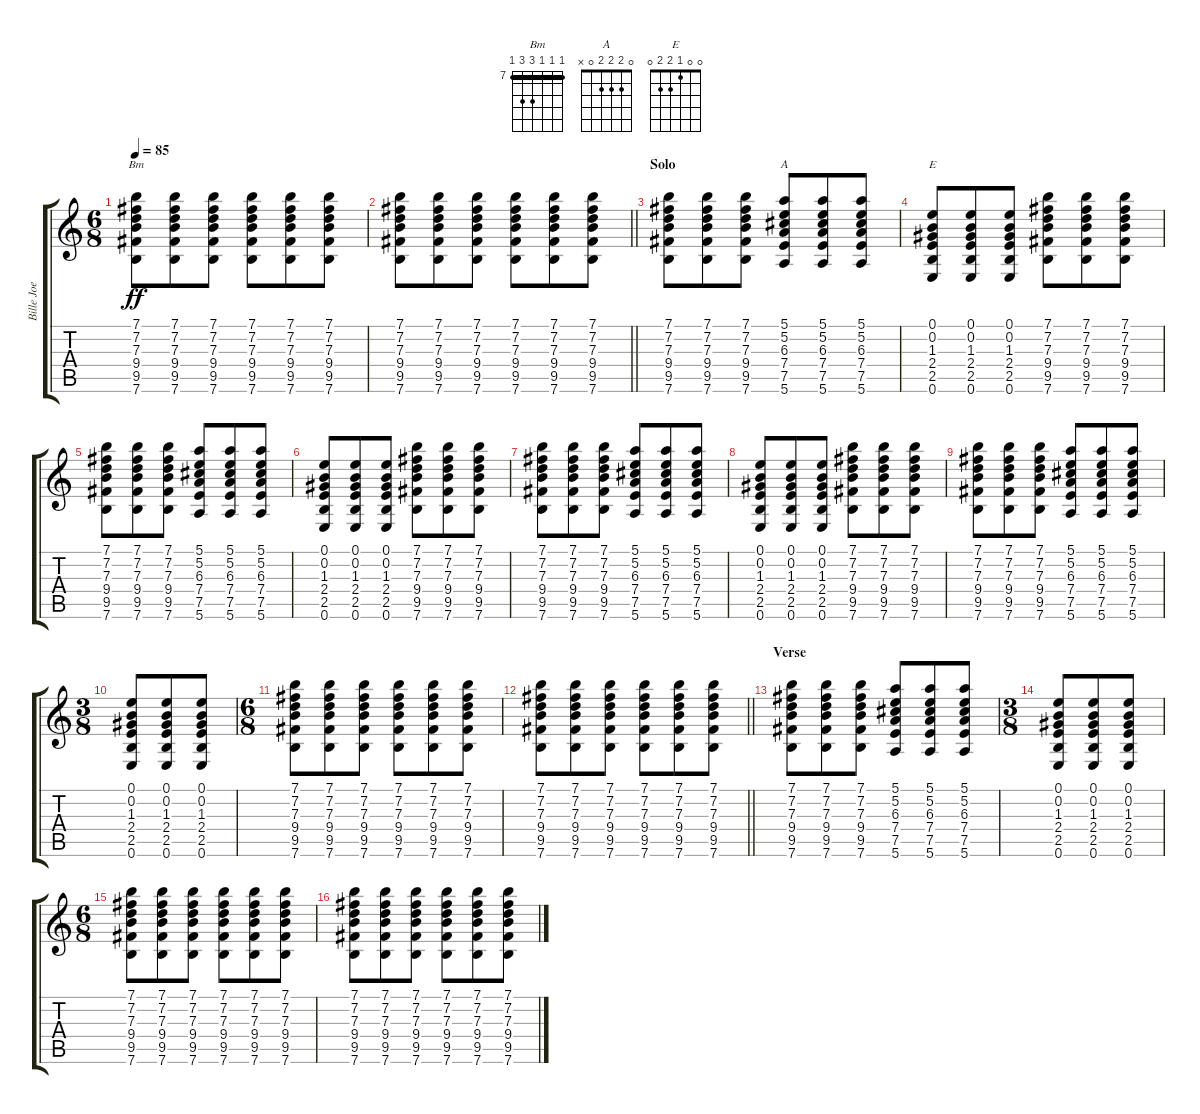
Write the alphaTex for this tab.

\track ("Bille Joe" "Bille Joe") {instrument electricguitarclean}
\staff {score tabs}
\tuning (E4 B3 G3 D3 A2 E2) {hide}
\chord ("Bm" 7 7 7 9 9 7) {firstfret 7 barre 7}
\chord ("A" 0 2 2 2 0 x)
\chord ("E" 0 0 1 2 2 0)
\ts (6 8)
\tempo 85
\clef g2
\ks c
(7.1 7.2 7.3 9.4 9.5 7.6).8{ch "Bm" dy ff} (7.1 7.2 7.3 9.4 9.5 7.6).8 (7.1 7.2 7.3 9.4 9.5 7.6).8 (7.1 7.2 7.3 9.4 9.5 7.6).8 (7.1 7.2 7.3 9.4 9.5 7.6).8 (7.1 7.2 7.3 9.4 9.5 7.6).8 |
\barLineRight lightlight
(7.1 7.2 7.3 9.4 9.5 7.6).8 (7.1 7.2 7.3 9.4 9.5 7.6).8 (7.1 7.2 7.3 9.4 9.5 7.6).8 (7.1 7.2 7.3 9.4 9.5 7.6).8 (7.1 7.2 7.3 9.4 9.5 7.6).8 (7.1 7.2 7.3 9.4 9.5 7.6).8 |
\section ("" "Solo")
(7.1 7.2 7.3 9.4 9.5 7.6).8 (7.1 7.2 7.3 9.4 9.5 7.6).8 (7.1 7.2 7.3 9.4 9.5 7.6).8 (5.1 5.2 6.3 7.4 7.5 5.6).8{ch "A"} (5.1 5.2 6.3 7.4 7.5 5.6).8 (5.1 5.2 6.3 7.4 7.5 5.6).8 |
(0.1 0.2 1.3 2.4 2.5 0.6).8{ch "E"} (0.1 0.2 1.3 2.4 2.5 0.6).8 (0.1 0.2 1.3 2.4 2.5 0.6).8 (7.1 7.2 7.3 9.4 9.5 7.6).8 (7.1 7.2 7.3 9.4 9.5 7.6).8 (7.1 7.2 7.3 9.4 9.5 7.6).8 |
(7.1 7.2 7.3 9.4 9.5 7.6).8 (7.1 7.2 7.3 9.4 9.5 7.6).8 (7.1 7.2 7.3 9.4 9.5 7.6).8 (5.1 5.2 6.3 7.4 7.5 5.6).8 (5.1 5.2 6.3 7.4 7.5 5.6).8 (5.1 5.2 6.3 7.4 7.5 5.6).8 |
(0.1 0.2 1.3 2.4 2.5 0.6).8 (0.1 0.2 1.3 2.4 2.5 0.6).8 (0.1 0.2 1.3 2.4 2.5 0.6).8 (7.1 7.2 7.3 9.4 9.5 7.6).8 (7.1 7.2 7.3 9.4 9.5 7.6).8 (7.1 7.2 7.3 9.4 9.5 7.6).8 |
(7.1 7.2 7.3 9.4 9.5 7.6).8 (7.1 7.2 7.3 9.4 9.5 7.6).8 (7.1 7.2 7.3 9.4 9.5 7.6).8 (5.1 5.2 6.3 7.4 7.5 5.6).8 (5.1 5.2 6.3 7.4 7.5 5.6).8 (5.1 5.2 6.3 7.4 7.5 5.6).8 |
(0.1 0.2 1.3 2.4 2.5 0.6).8 (0.1 0.2 1.3 2.4 2.5 0.6).8 (0.1 0.2 1.3 2.4 2.5 0.6).8 (7.1 7.2 7.3 9.4 9.5 7.6).8 (7.1 7.2 7.3 9.4 9.5 7.6).8 (7.1 7.2 7.3 9.4 9.5 7.6).8 |
(7.1 7.2 7.3 9.4 9.5 7.6).8 (7.1 7.2 7.3 9.4 9.5 7.6).8 (7.1 7.2 7.3 9.4 9.5 7.6).8 (5.1 5.2 6.3 7.4 7.5 5.6).8 (5.1 5.2 6.3 7.4 7.5 5.6).8 (5.1 5.2 6.3 7.4 7.5 5.6).8 |
\ts (3 8)
(0.1 0.2 1.3 2.4 2.5 0.6).8 (0.1 0.2 1.3 2.4 2.5 0.6).8 (0.1 0.2 1.3 2.4 2.5 0.6).8 |
\ts (6 8)
(7.1 7.2 7.3 9.4 9.5 7.6).8 (7.1 7.2 7.3 9.4 9.5 7.6).8 (7.1 7.2 7.3 9.4 9.5 7.6).8 (7.1 7.2 7.3 9.4 9.5 7.6).8 (7.1 7.2 7.3 9.4 9.5 7.6).8 (7.1 7.2 7.3 9.4 9.5 7.6).8 |
\barLineRight lightlight
(7.1 7.2 7.3 9.4 9.5 7.6).8 (7.1 7.2 7.3 9.4 9.5 7.6).8 (7.1 7.2 7.3 9.4 9.5 7.6).8 (7.1 7.2 7.3 9.4 9.5 7.6).8 (7.1 7.2 7.3 9.4 9.5 7.6).8 (7.1 7.2 7.3 9.4 9.5 7.6).8 |
\section ("" "Verse ")
(7.1 7.2 7.3 9.4 9.5 7.6).8 (7.1 7.2 7.3 9.4 9.5 7.6).8 (7.1 7.2 7.3 9.4 9.5 7.6).8 (5.1 5.2 6.3 7.4 7.5 5.6).8 (5.1 5.2 6.3 7.4 7.5 5.6).8 (5.1 5.2 6.3 7.4 7.5 5.6).8 |
\ts (3 8)
(0.1 0.2 1.3 2.4 2.5 0.6).8 (0.1 0.2 1.3 2.4 2.5 0.6).8 (0.1 0.2 1.3 2.4 2.5 0.6).8 |
\ts (6 8)
(7.1 7.2 7.3 9.4 9.5 7.6).8 (7.1 7.2 7.3 9.4 9.5 7.6).8 (7.1 7.2 7.3 9.4 9.5 7.6).8 (7.1 7.2 7.3 9.4 9.5 7.6).8 (7.1 7.2 7.3 9.4 9.5 7.6).8 (7.1 7.2 7.3 9.4 9.5 7.6).8 |
(7.1 7.2 7.3 9.4 9.5 7.6).8 (7.1 7.2 7.3 9.4 9.5 7.6).8 (7.1 7.2 7.3 9.4 9.5 7.6).8 (7.1 7.2 7.3 9.4 9.5 7.6).8 (7.1 7.2 7.3 9.4 9.5 7.6).8 (7.1 7.2 7.3 9.4 9.5 7.6).8
